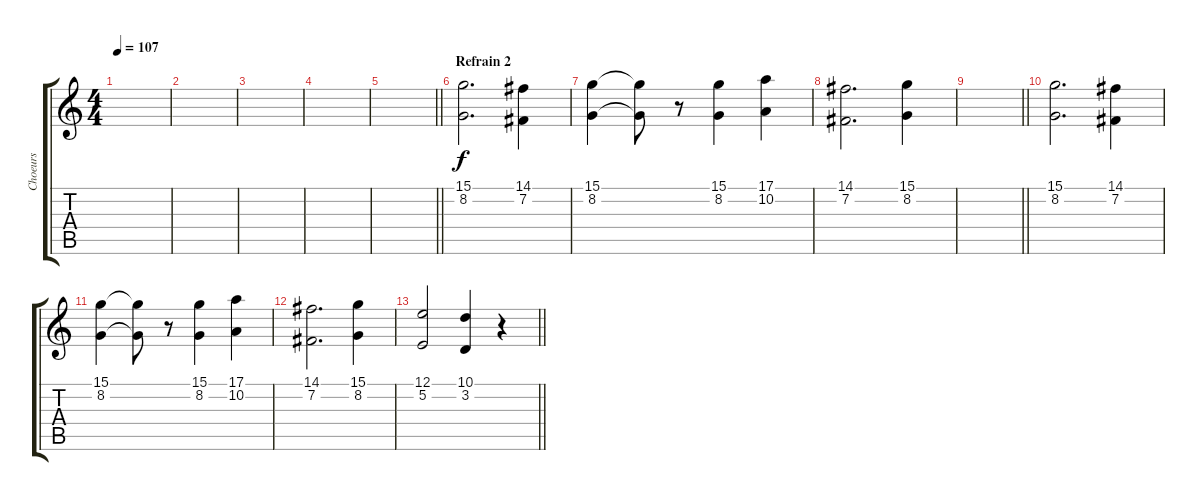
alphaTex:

\track ("Choeurs" "Choeurs") {instrument choiraahs}
\staff {score tabs}
\tuning (E4 B3 G3 D3 A2 E2) {hide}
\ts (4 4)
\tempo 107
\clef g2
\ks c
|
|
|
|
\barLineRight lightlight
|
\section ("" "Refrain 2")
(15.1 8.2).2{d} (14.1 7.2).4 |
(15.1 8.2).4 (15.1{t} 8.2{t}).8 r.8 (15.1 8.2).4 (17.1 10.2).4 |
(14.1 7.2).2{d} (15.1 8.2).4 |
\barLineRight lightlight
|
(15.1 8.2).2{d} (14.1 7.2).4 |
(15.1 8.2).4 (15.1{t} 8.2{t}).8 r.8 (15.1 8.2).4 (17.1 10.2).4 |
(14.1 7.2).2{d} (15.1 8.2).4 |
\barLineRight lightlight
(12.1 5.2).2 (10.1 3.2).4 r.4
